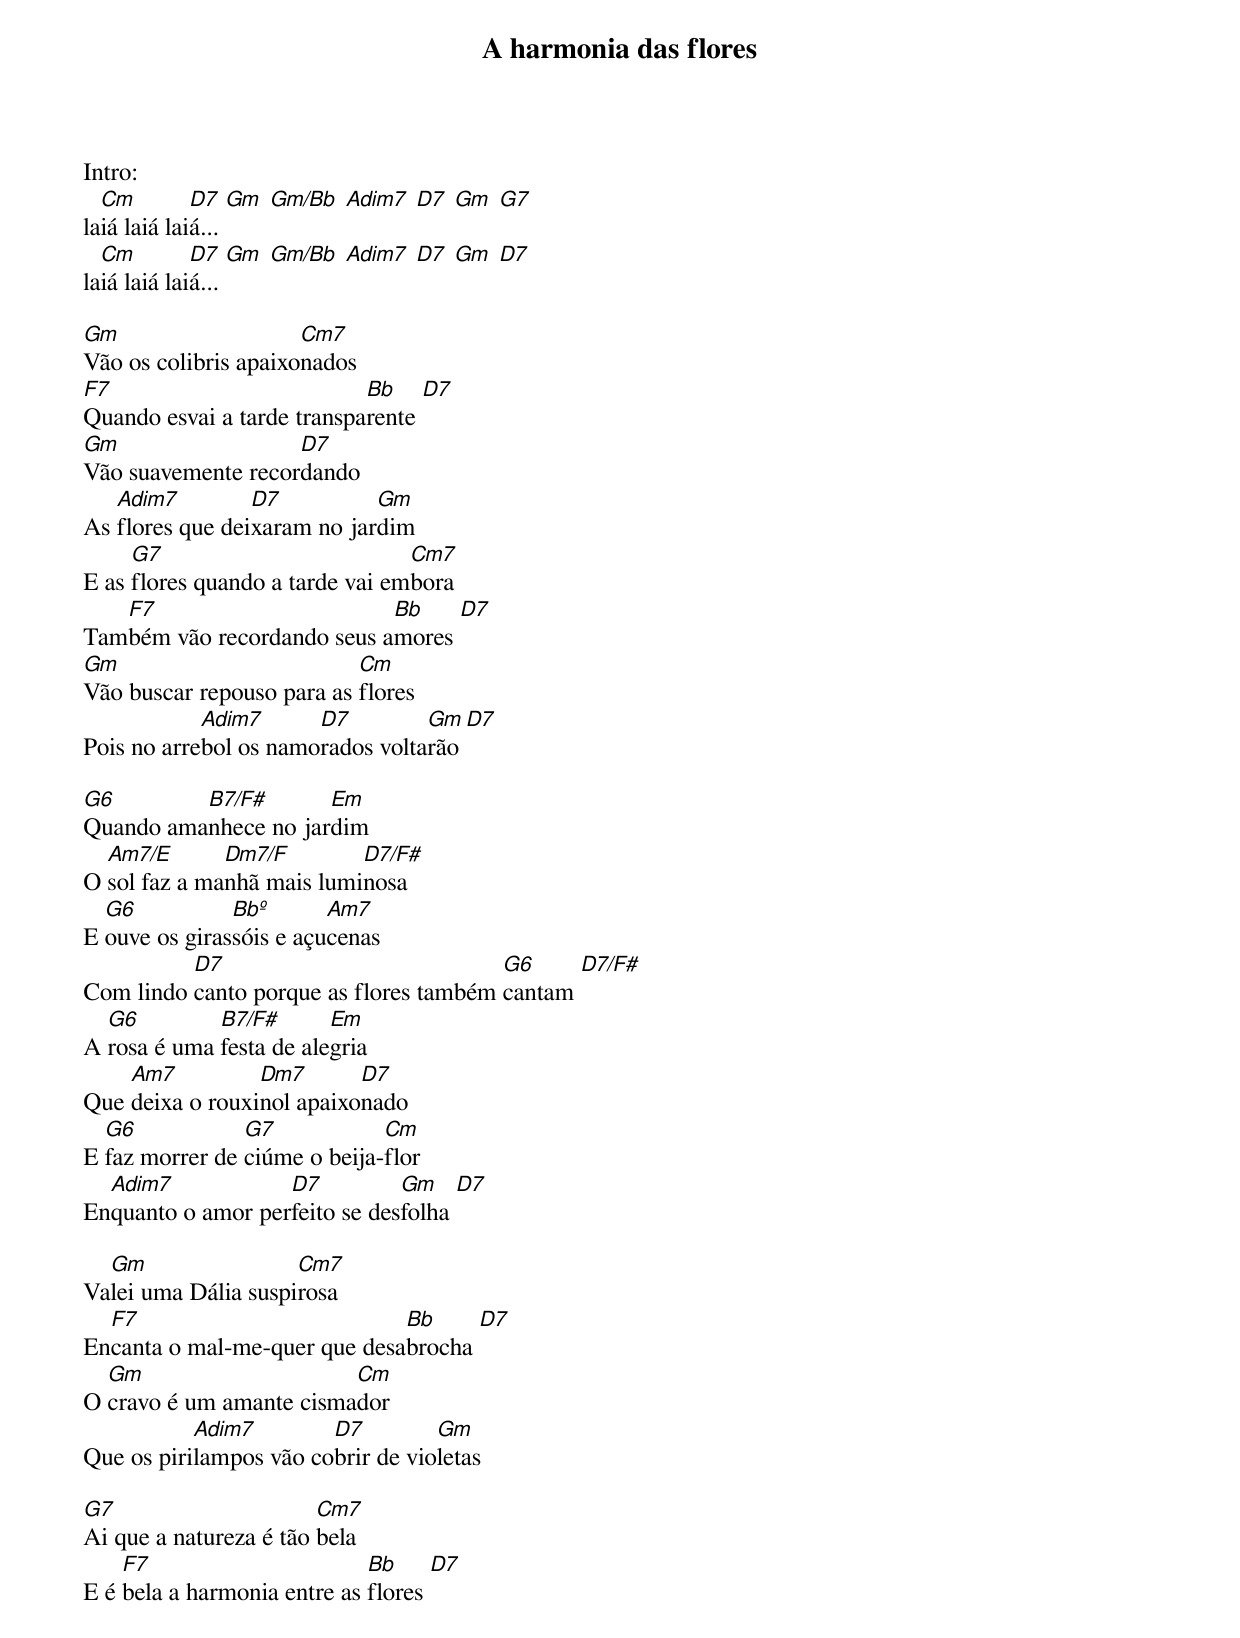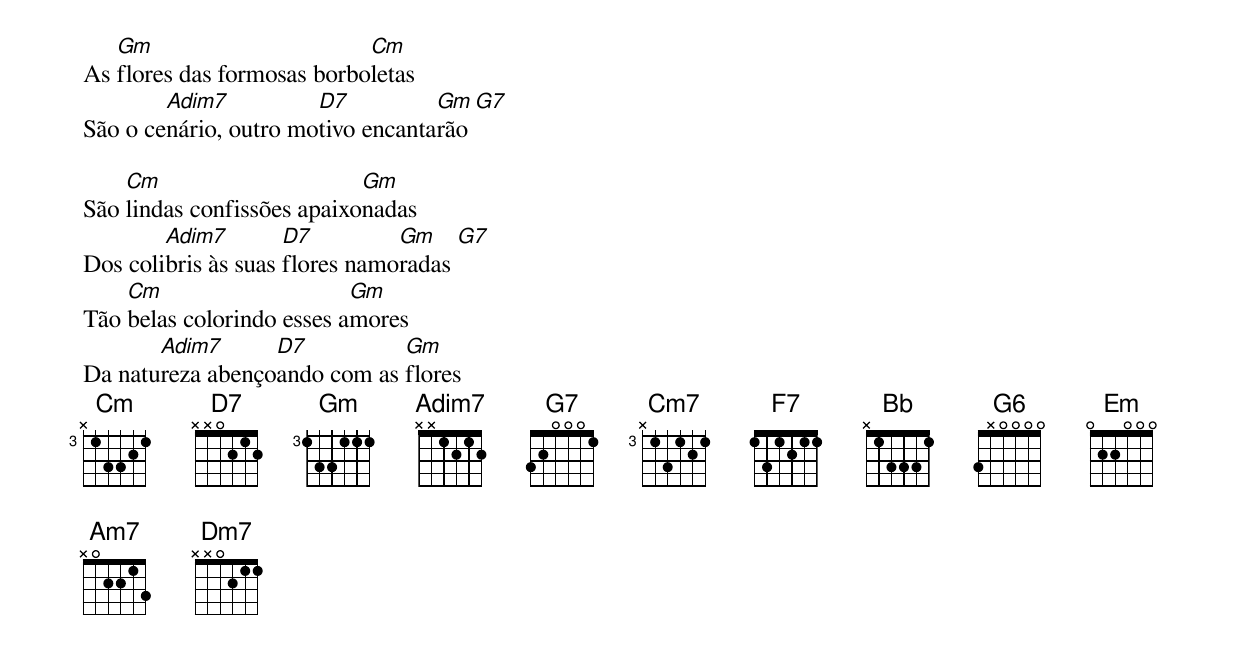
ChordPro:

{title: A harmonia das flores}
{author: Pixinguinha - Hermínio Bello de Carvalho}
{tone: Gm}

Intro:
la[Cm]iá laiá lai[D7]á... [Gm] [Gm/Bb] [Am7(b5)] [D7] [Gm] [G7]
la[Cm]iá laiá lai[D7]á... [Gm] [Gm/Bb] [Am7(b5)] [D7] [Gm] [D7]

[Gm]Vão os colibris apaixo[Cm7]nados
[F7]Quando esvai a tarde transpa[Bb]rente [D7]
[Gm]Vão suavemente recor[D7]dando
As [Am7(b5)]flores que dei[D7]xaram no jar[Gm]dim
E as [G7]flores quando a tarde vai em[Cm7]bora
Tam[F7]bém vão recordando seus a[Bb]mores [D7]
[Gm]Vão buscar repouso para as [Cm]flores
Pois no arre[Am7(b5)]bol os namo[D7]rados volta[Gm]rão [D7]

[G6]Quando ama[B7/F#]nhece no jar[Em]dim
O [Am7/E]sol faz a ma[Dm7/F]nhã mais lumi[D7/F#]nosa
E [G6]ouve os giras[Bbº]sóis e açu[Am7]cenas
Com lindo [D7]canto porque as flores também [G6]cantam [D7/F#]
A [G6]rosa é uma [B7/F#]festa de ale[Em]gria
Que [Am7]deixa o rouxi[Dm7]nol apaixo[D7]nado
E [G6]faz morrer de [G7]ciúme o beija-[Cm]flor
En[Am7(b5)]quanto o amor per[D7]feito se des[Gm]folha [D7]

Va[Gm]lei uma Dália suspi[Cm7]rosa
En[F7]canta o mal-me-quer que desa[Bb]brocha [D7]
O [Gm]cravo é um amante cisma[Cm]dor
Que os piri[Am7(b5)]lampos vão co[D7]brir de vio[Gm]letas

[G7]Ai que a natureza é tão [Cm7]bela
E é [F7]bela a harmonia entre as [Bb]flores [D7]
As [Gm]flores das formosas borbo[Cm]letas
São o ce[Am7(b5)]nário, outro mo[D7]tivo encanta[Gm]rão [G7]

São [Cm]lindas confissões apaixo[Gm]nadas
Dos coli[Am7(b5)]bris às suas [D7]flores namo[Gm]radas [G7]
Tão [Cm]belas colorindo esses a[Gm]mores
Da natu[Am7(b5)]reza abenço[D7]ando com as [Gm]flores
